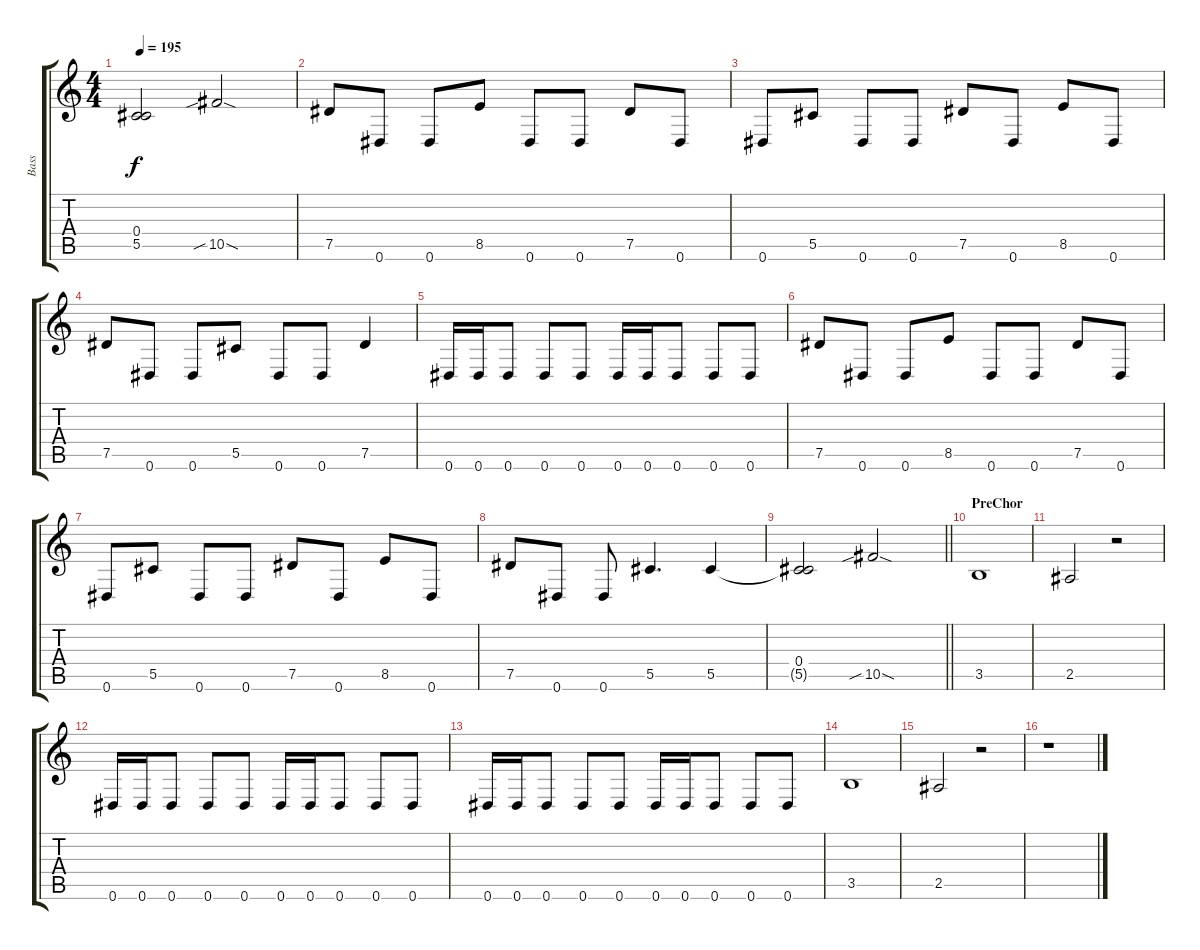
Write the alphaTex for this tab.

\track ("Bass" "Bass") {instrument electricbassfinger}
\staff {score tabs}
\tuning (Eb4 Bb3 Gb3 Db3 Ab2 Eb2) {hide}
\ts (4 4)
\tempo 195
\clef g2
\ks c
(0.4 5.5{t}).2{dy f} 10.5{sib sod}.2 |
7.5.8 0.6.8 0.6.8 8.5.8 0.6.8 0.6.8 7.5.8 0.6.8 |
0.6.8 5.5.8 0.6.8 0.6.8 7.5.8 0.6.8 8.5.8 0.6.8 |
7.5.8 0.6.8 0.6.8 5.5.8 0.6.8 0.6.8 7.5.4 |
0.6.16 0.6.16 0.6.8 0.6.8 0.6.8 0.6.16 0.6.16 0.6.8 0.6.8 0.6.8 |
7.5.8 0.6.8 0.6.8 8.5.8 0.6.8 0.6.8 7.5.8 0.6.8 |
0.6.8 5.5.8 0.6.8 0.6.8 7.5.8 0.6.8 8.5.8 0.6.8 |
7.5.8 0.6.8 0.6.8 5.5.4{d} 5.5.4 |
\barLineRight lightlight
(0.4 5.5{t}).2 10.5{sib sod}.2 |
\section ("" "PreChor")
3.5.1 |
2.5.2 r.2 |
0.6.16 0.6.16 0.6.8 0.6.8 0.6.8 0.6.16 0.6.16 0.6.8 0.6.8 0.6.8 |
0.6.16 0.6.16 0.6.8 0.6.8 0.6.8 0.6.16 0.6.16 0.6.8 0.6.8 0.6.8 |
3.5.1 |
2.5.2 r.2 |
r.1
